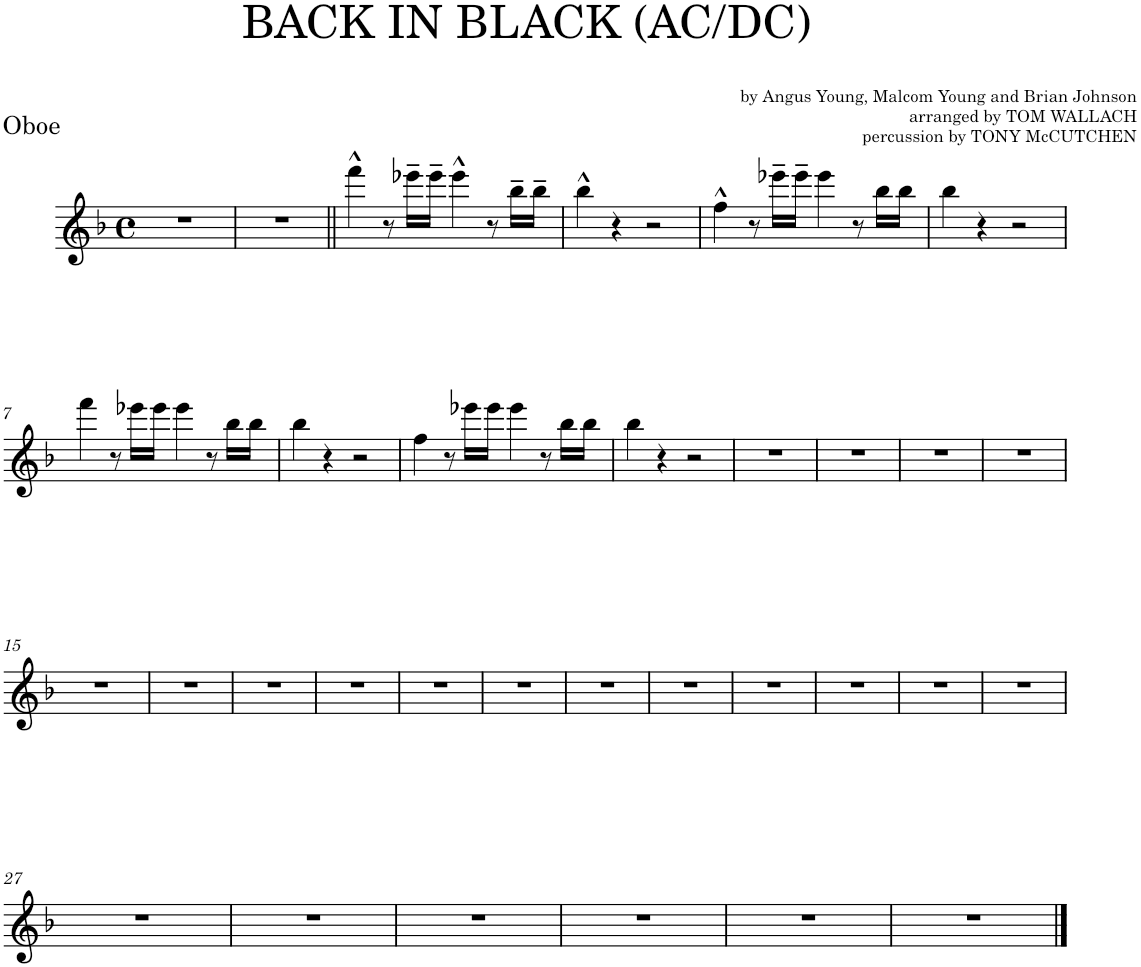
**kern
*part1
*staff1
*I"Hautbois
*I'Htbs.
*clefG2
*k[b-]
*M4/4
*met(c)
=1
1r
=2
1r
=3||
4fff^^\
8r
16eee-X~\LL
16eee-~\JJ
4eee-^^\
8r
16bb-~\LL
16bb-~\JJ
=4
4bb-^^\
4r
2r
=5
4ff^^\
8r
16eee-X~\LL
16eee-~\JJ
4eee-\
8r
16bb-\LL
16bb-\JJ
=6
4bb-\
4r
2r
!!LO:LB:g=z
=7
4fff\
8r
16eee-X\LL
16eee-\JJ
4eee-\
8r
16bb-\LL
16bb-\JJ
=8
4bb-\
4r
2r
=9
4ff\
8r
16eee-X\LL
16eee-\JJ
4eee-\
8r
16bb-\LL
16bb-\JJ
=10
4bb-\
4r
2r
=11
1r
=12
1r
=13
1r
=14
1r
!!LO:LB:g=z
=15
1r
=16
1r
=17
1r
=18
1r
=19
1r
=20
1r
=21
1r
=22
1r
=23
1r
=24
1r
=25
1r
=26
1r
!!LO:LB:g=z
=27
1r
=28
1r
=29
1r
=30
1r
=31
1r
=32
1r
==
*-
